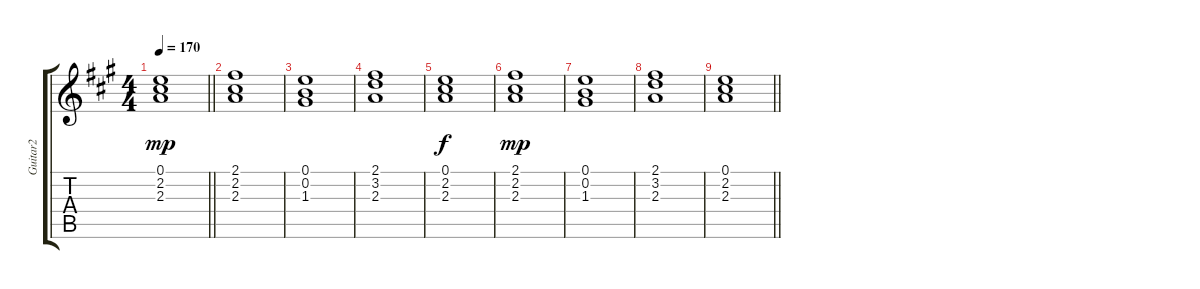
\track ("Guitar2" "Guitar2") {instrument distortionguitar}
\staff {score tabs}
\tuning (E4 B3 G3 D3 A2 D2) {hide}
\ts (4 4)
\tempo 170
\clef g2
\barLineRight lightlight
\ks f#minor
(0.1 2.2 2.3).1{dy mp} |
(2.1 2.2 2.3).1 |
(0.1 0.2 1.3).1 |
(2.1 3.2 2.3).1 |
(0.1 2.2 2.3).1{dy f} |
(2.1 2.2 2.3).1{dy mp} |
(0.1 0.2 1.3).1 |
(2.1 3.2 2.3).1 |
\barLineRight lightlight
(0.1 2.2 2.3).1
